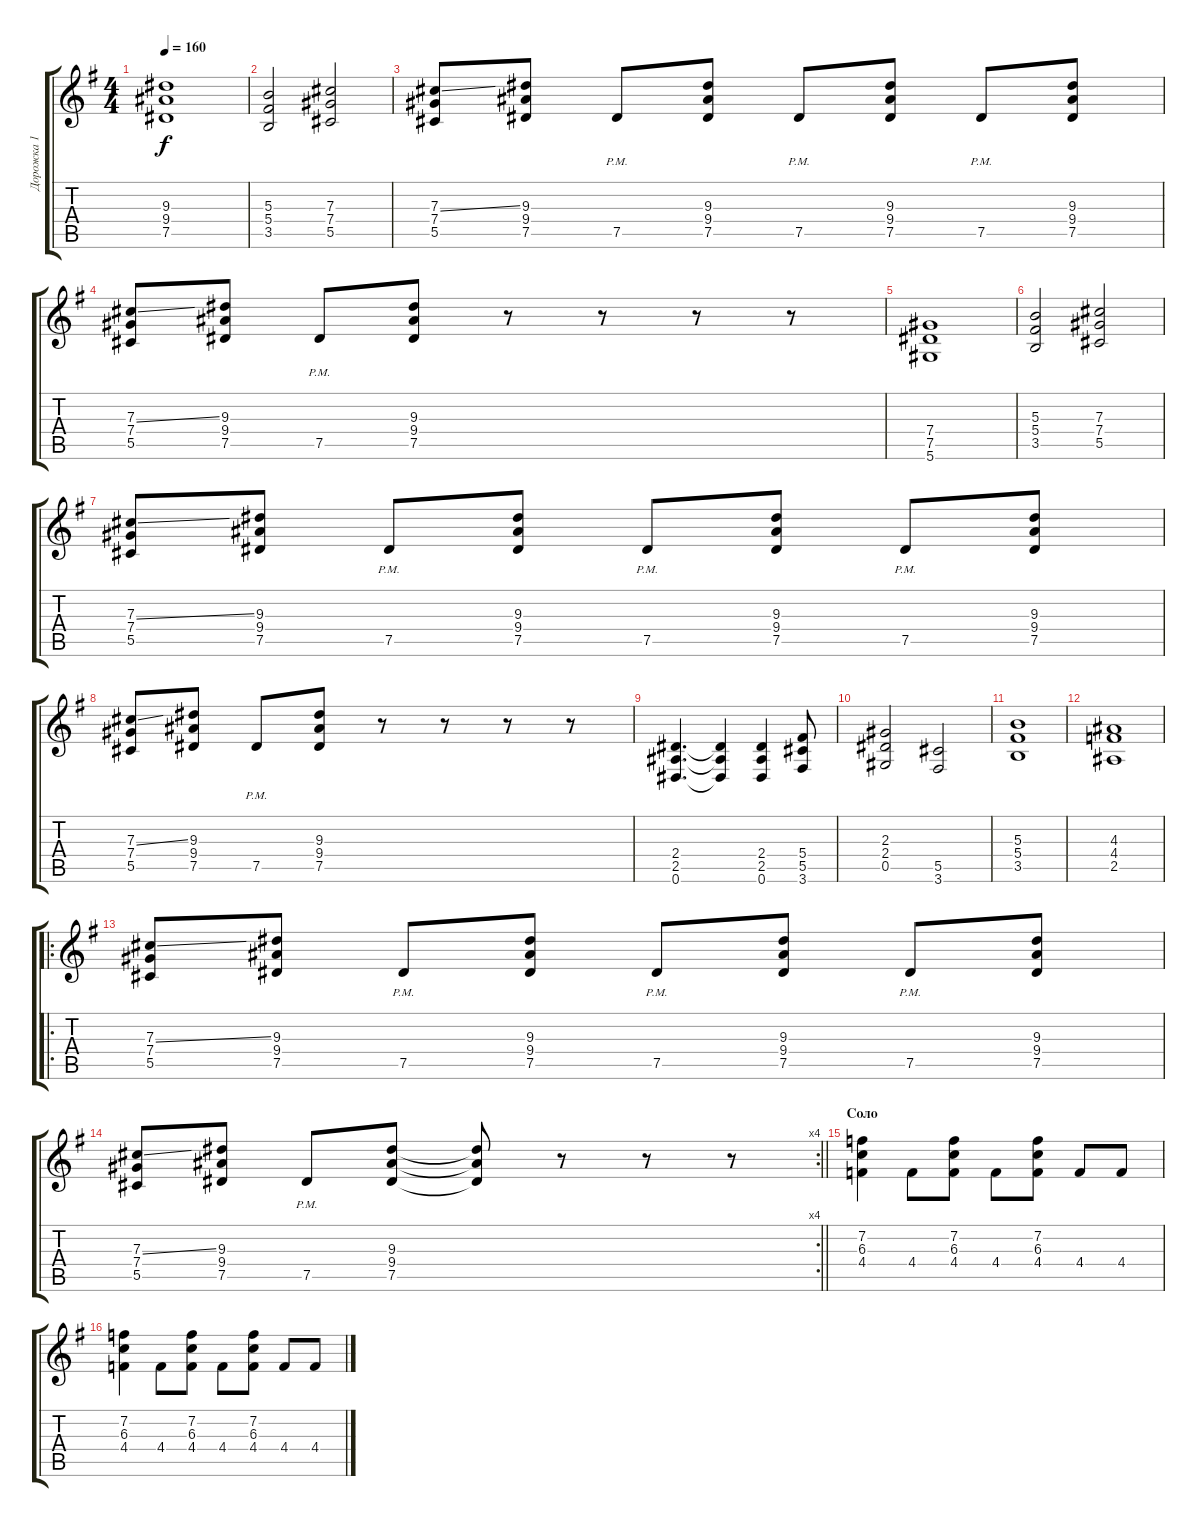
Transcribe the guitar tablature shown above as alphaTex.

\track ("Дорожка 1" "Дорожка 1") {instrument overdrivenguitar}
\staff {score tabs}
\tuning (Eb4 Bb3 Gb3 Db3 Ab2 Eb2) {hide}
\ts (4 4)
\tempo 160
\clef g2
\ks eminor
(9.3 9.4 7.5).1{dy f} |
(5.3 5.4 3.5).2 (7.3 7.4 5.5).2 |
(7.3{ss} 7.4 5.5).8 (9.3 9.4 7.5).8 7.5{pm}.8 (9.3 9.4 7.5).8 7.5{pm}.8 (9.3 9.4 7.5).8 7.5{pm}.8 (9.3 9.4 7.5).8 |
(7.3{ss} 7.4 5.5).8 (9.3 9.4 7.5).8 7.5{pm}.8 (9.3 9.4 7.5).8 r.8 r.8 r.8 r.8 |
(7.4 7.5 5.6).1 |
(5.3 5.4 3.5).2 (7.3 7.4 5.5).2 |
(7.3{ss} 7.4 5.5).8 (9.3 9.4 7.5).8 7.5{pm}.8 (9.3 9.4 7.5).8 7.5{pm}.8 (9.3 9.4 7.5).8 7.5{pm}.8 (9.3 9.4 7.5).8 |
(7.3{ss} 7.4 5.5).8 (9.3 9.4 7.5).8 7.5{pm}.8 (9.3 9.4 7.5).8 r.8 r.8 r.8 r.8 |
(2.4 2.5 0.6).4{d} (2.4{t} 2.5{t} 0.6{t}).4 (2.4 2.5 0.6).4 (5.4 5.5 3.6).8 |
(2.3 2.4 0.5).2 (5.5 3.6).2 |
(5.3 5.4 3.5).1 |
(4.3 4.4 2.5).1 |
\ro
(7.3{ss} 7.4 5.5).8 (9.3 9.4 7.5).8 7.5{pm}.8 (9.3 9.4 7.5).8 7.5{pm}.8 (9.3 9.4 7.5).8 7.5{pm}.8 (9.3 9.4 7.5).8 |
\rc 4
\barLineRight lightlight
(7.3{ss} 7.4 5.5).8 (9.3 9.4 7.5).8 7.5{pm}.8 (9.3 9.4 7.5).8 (9.3{t} 9.4{t} 7.5{t}).8 r.8 r.8 r.8 |
\section ("" "Соло")
(7.2 6.3 4.4).4 4.4.8 (7.2 6.3 4.4).8 4.4.8 (7.2 6.3 4.4).8 4.4.8 4.4.8 |
(7.2 6.3 4.4).4 4.4.8 (7.2 6.3 4.4).8 4.4.8 (7.2 6.3 4.4).8 4.4.8 4.4.8
